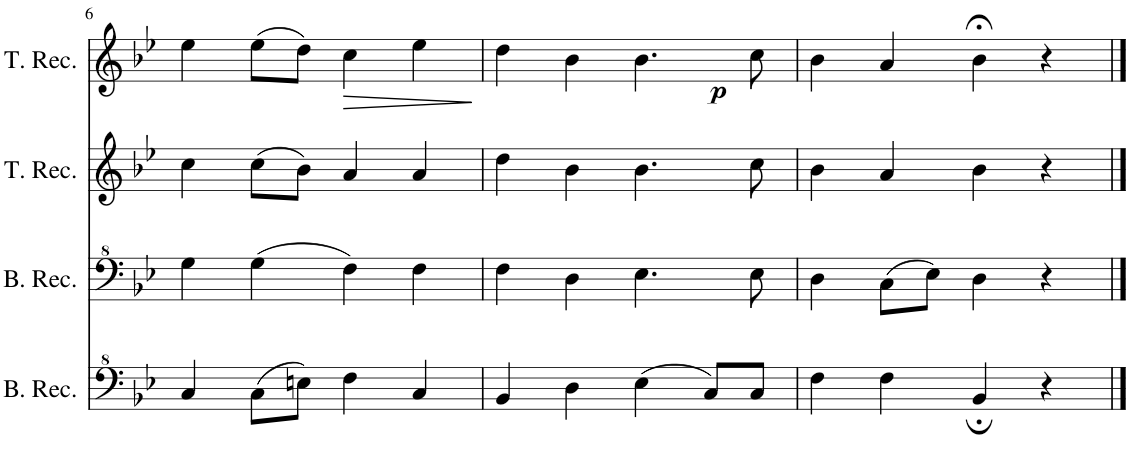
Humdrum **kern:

**kern	**kern	**kern	**kern	**dynam
*part4	*part3	*part2	*part1	*part1
*staff4	*staff3	*staff2	*staff1	*staff1
*I"Bass Recorder	*I"Bass Recorder	*I"Tenor Recorder	*I"Tenor Recorder	*
*I'B. Rec.	*I'B. Rec.	*I'T. Rec.	*I'T. Rec.	*
!!LO:PB:g=z
*clefF^4	*clefF^4	*clefG2	*clefG2	*
*k[b-e-]	*k[b-e-]	*k[b-e-]	*k[b-e-]	*
*M4/4	*M4/4	*M4/4	*M4/4	*
=6	=6	=6	=6	=6
4c/	4g\	4cc\	4ee-\	.
(8c\L	(4g\	(8cc\L	(8ee-\L	.
8en\J)	.	8b-\J)	8dd\J)	.
!	!	!	!	!LO:HP:b
4f\	4f\)	4a/	4cc\	>
!	!	!	!	!LO:DY:b
4c/	4f\	4a/	4ee-\	p
.	.	.	.	]
=7	=7	=7	=7	=7
4B-/	4f\	4dd\	4dd\	.
4d\	4d\	4b-\	4b-\	.
(4e-\	4.e-\	4.b-\	4.b-\	.
8c/L)	.	.	.	.
8c/J	8e-\	8cc\	8cc\	.
=8	=8	=8	=8	=8
4f\	4d\	4b-\	4b-\	.
4f\	(8c\L	4a/	4a/	.
.	8e-\J)	.	.	.
4B-;/	4d\	4b-\	4b-;<\	.
4r	4r	4r	4r	.
==	==	==	==	==
*-	*-	*-	*-	*-
